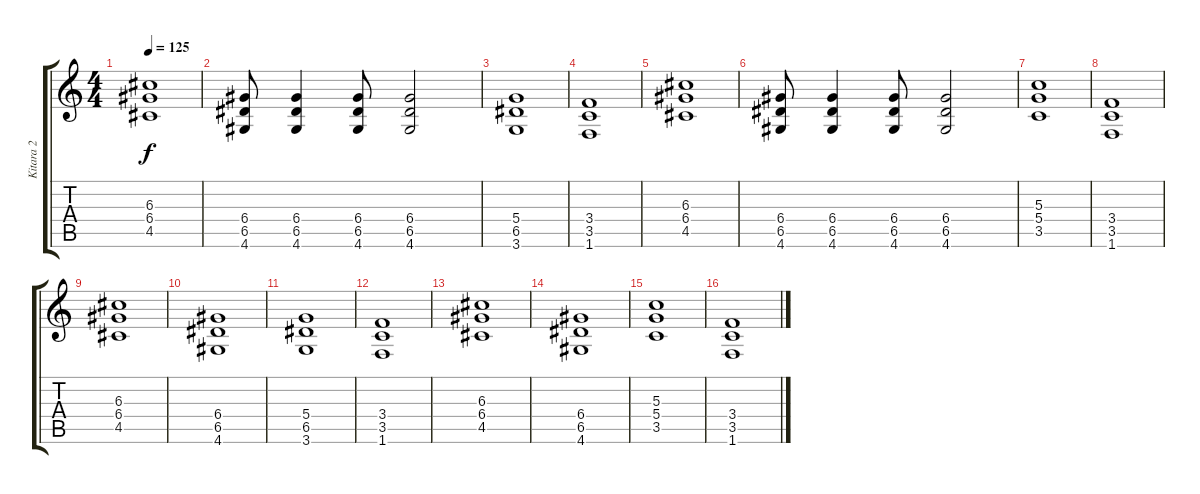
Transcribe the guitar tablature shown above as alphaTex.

\track ("Kitara 2" "Kitara 2") {instrument distortionguitar}
\staff {score tabs}
\tuning (E4 B3 G3 D3 A2 E2) {hide}
\ts (4 4)
\tempo 125
\clef g2
\ks c
(6.3 6.4 4.5).1{dy f} |
(6.4 6.5 4.6).8 (6.4 6.5 4.6).4 (6.4 6.5 4.6).8 (6.4 6.5 4.6).2 |
(5.4 6.5 3.6).1 |
(3.4 3.5 1.6).1 |
(6.3 6.4 4.5).1 |
(6.4 6.5 4.6).8 (6.4 6.5 4.6).4 (6.4 6.5 4.6).8 (6.4 6.5 4.6).2 |
(5.3 5.4 3.5).1 |
(3.4 3.5 1.6).1 |
(6.3 6.4 4.5).1 |
(6.4 6.5 4.6).1 |
(5.4 6.5 3.6).1 |
(3.4 3.5 1.6).1 |
(6.3 6.4 4.5).1 |
(6.4 6.5 4.6).1 |
(5.3 5.4 3.5).1 |
(3.4 3.5 1.6).1
